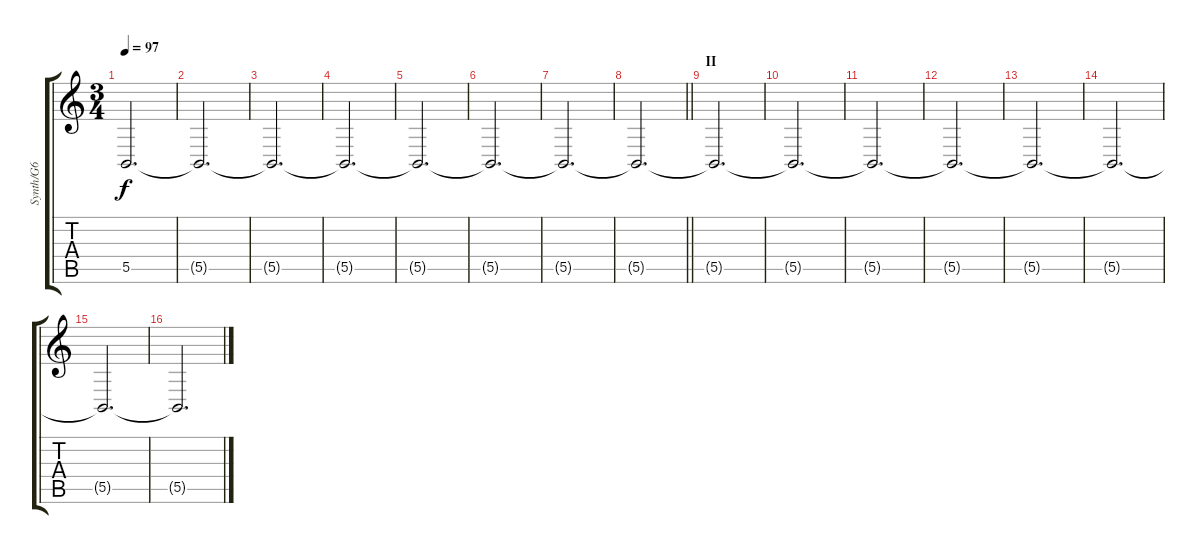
\track ("Synth/G6" "Synth/G6") {instrument lead2sawtooth}
\staff {score tabs}
\tuning (Db4 Ab3 E3 B2 Gb2 B1) {hide}
\ts (3 4)
\tempo 97
\clef g2
\ks c
5.5{t}.2{d dy f} |
5.5{t}.2{d} |
5.5{t}.2{d} |
5.5{t}.2{d} |
5.5{t}.2{d} |
5.5{t}.2{d} |
5.5{t}.2{d} |
\barLineRight lightlight
5.5{t}.2{d} |
\section ("" "II")
5.5{t}.2{d} |
5.5{t}.2{d} |
5.5{t}.2{d} |
5.5{t}.2{d} |
5.5{t}.2{d} |
5.5{t}.2{d} |
5.5{t}.2{d} |
5.5{t}.2{d}
